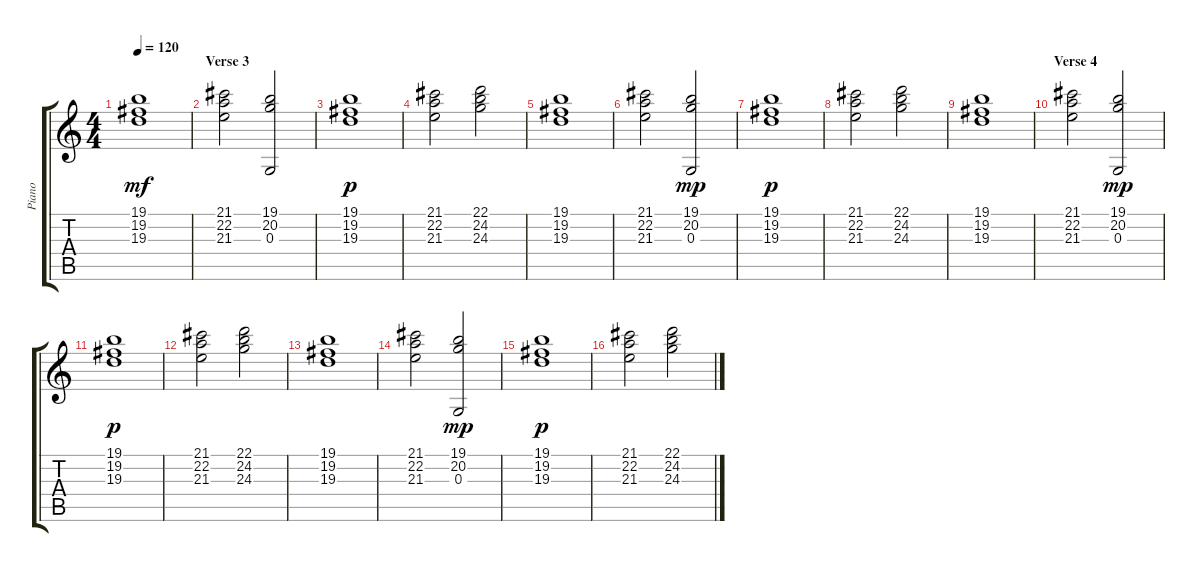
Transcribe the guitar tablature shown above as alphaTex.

\track ("Piano" "Piano") {instrument synthstrings1}
\staff {score tabs}
\tuning (E4 B3 G3 D3 A2 E2) {hide}
\ts (4 4)
\tempo 120
\clef g2
\ks c
(19.1 19.2 19.3).1{dy mf} |
\section ("" "Verse 3")
(21.1 22.2 21.3).2 (19.1 20.2 0.3).2 |
(19.1 19.2 19.3).1{dy p} |
(21.1 22.2 21.3).2 (22.1 24.2 24.3).2 |
(19.1 19.2 19.3).1 |
(21.1 22.2 21.3).2 (19.1 20.2 0.3).2{dy mp} |
(19.1 19.2 19.3).1{dy p} |
(21.1 22.2 21.3).2 (22.1 24.2 24.3).2 |
(19.1 19.2 19.3).1 |
\section ("" "Verse 4")
(21.1 22.2 21.3).2 (19.1 20.2 0.3).2{dy mp} |
(19.1 19.2 19.3).1{dy p} |
(21.1 22.2 21.3).2 (22.1 24.2 24.3).2 |
(19.1 19.2 19.3).1 |
(21.1 22.2 21.3).2 (19.1 20.2 0.3).2{dy mp} |
(19.1 19.2 19.3).1{dy p} |
(21.1 22.2 21.3).2 (22.1 24.2 24.3).2
